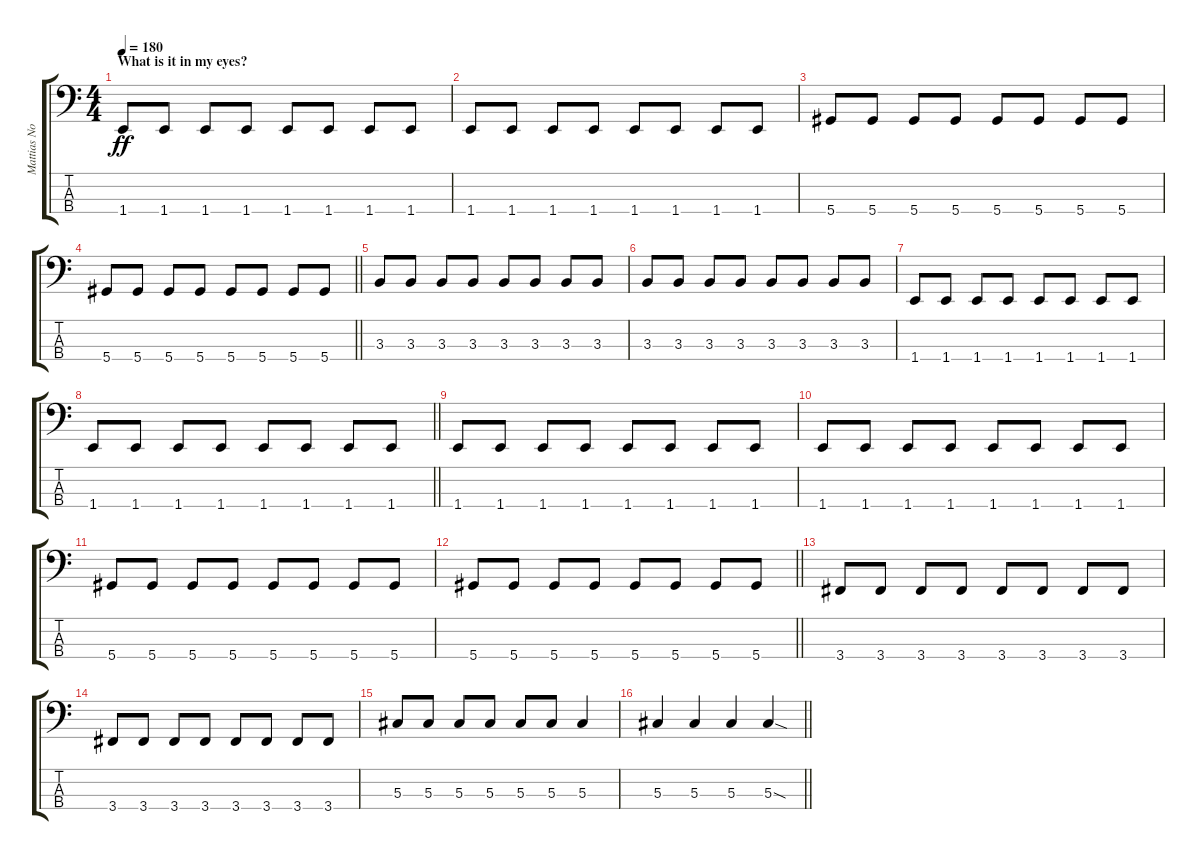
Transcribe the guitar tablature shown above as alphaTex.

\track ("Mattias Norrman" "Mattias No") {instrument electricbasspick}
\staff {score tabs}
\tuning (Gb2 Db2 Ab1 Eb1) {hide}
\ts (4 4)
\section ("" "What is it in my eyes?")
\tempo 180
\clef f4
\ks c
1.4.8{dy ff} 1.4.8 1.4.8 1.4.8 1.4.8 1.4.8 1.4.8 1.4.8 |
1.4.8 1.4.8 1.4.8 1.4.8 1.4.8 1.4.8 1.4.8 1.4.8 |
5.4.8 5.4.8 5.4.8 5.4.8 5.4.8 5.4.8 5.4.8 5.4.8 |
\barLineRight lightlight
5.4.8 5.4.8 5.4.8 5.4.8 5.4.8 5.4.8 5.4.8 5.4.8 |
3.3.8 3.3.8 3.3.8 3.3.8 3.3.8 3.3.8 3.3.8 3.3.8 |
3.3.8 3.3.8 3.3.8 3.3.8 3.3.8 3.3.8 3.3.8 3.3.8 |
1.4.8 1.4.8 1.4.8 1.4.8 1.4.8 1.4.8 1.4.8 1.4.8 |
\barLineRight lightlight
1.4.8 1.4.8 1.4.8 1.4.8 1.4.8 1.4.8 1.4.8 1.4.8 |
1.4.8 1.4.8 1.4.8 1.4.8 1.4.8 1.4.8 1.4.8 1.4.8 |
1.4.8 1.4.8 1.4.8 1.4.8 1.4.8 1.4.8 1.4.8 1.4.8 |
5.4.8 5.4.8 5.4.8 5.4.8 5.4.8 5.4.8 5.4.8 5.4.8 |
\barLineRight lightlight
5.4.8 5.4.8 5.4.8 5.4.8 5.4.8 5.4.8 5.4.8 5.4.8 |
3.4.8 3.4.8 3.4.8 3.4.8 3.4.8 3.4.8 3.4.8 3.4.8 |
3.4.8 3.4.8 3.4.8 3.4.8 3.4.8 3.4.8 3.4.8 3.4.8 |
5.3.8 5.3.8 5.3.8 5.3.8 5.3.8 5.3.8 5.3.4 |
\barLineRight lightlight
5.3.4 5.3.4 5.3.4 5.3{sod}.4
